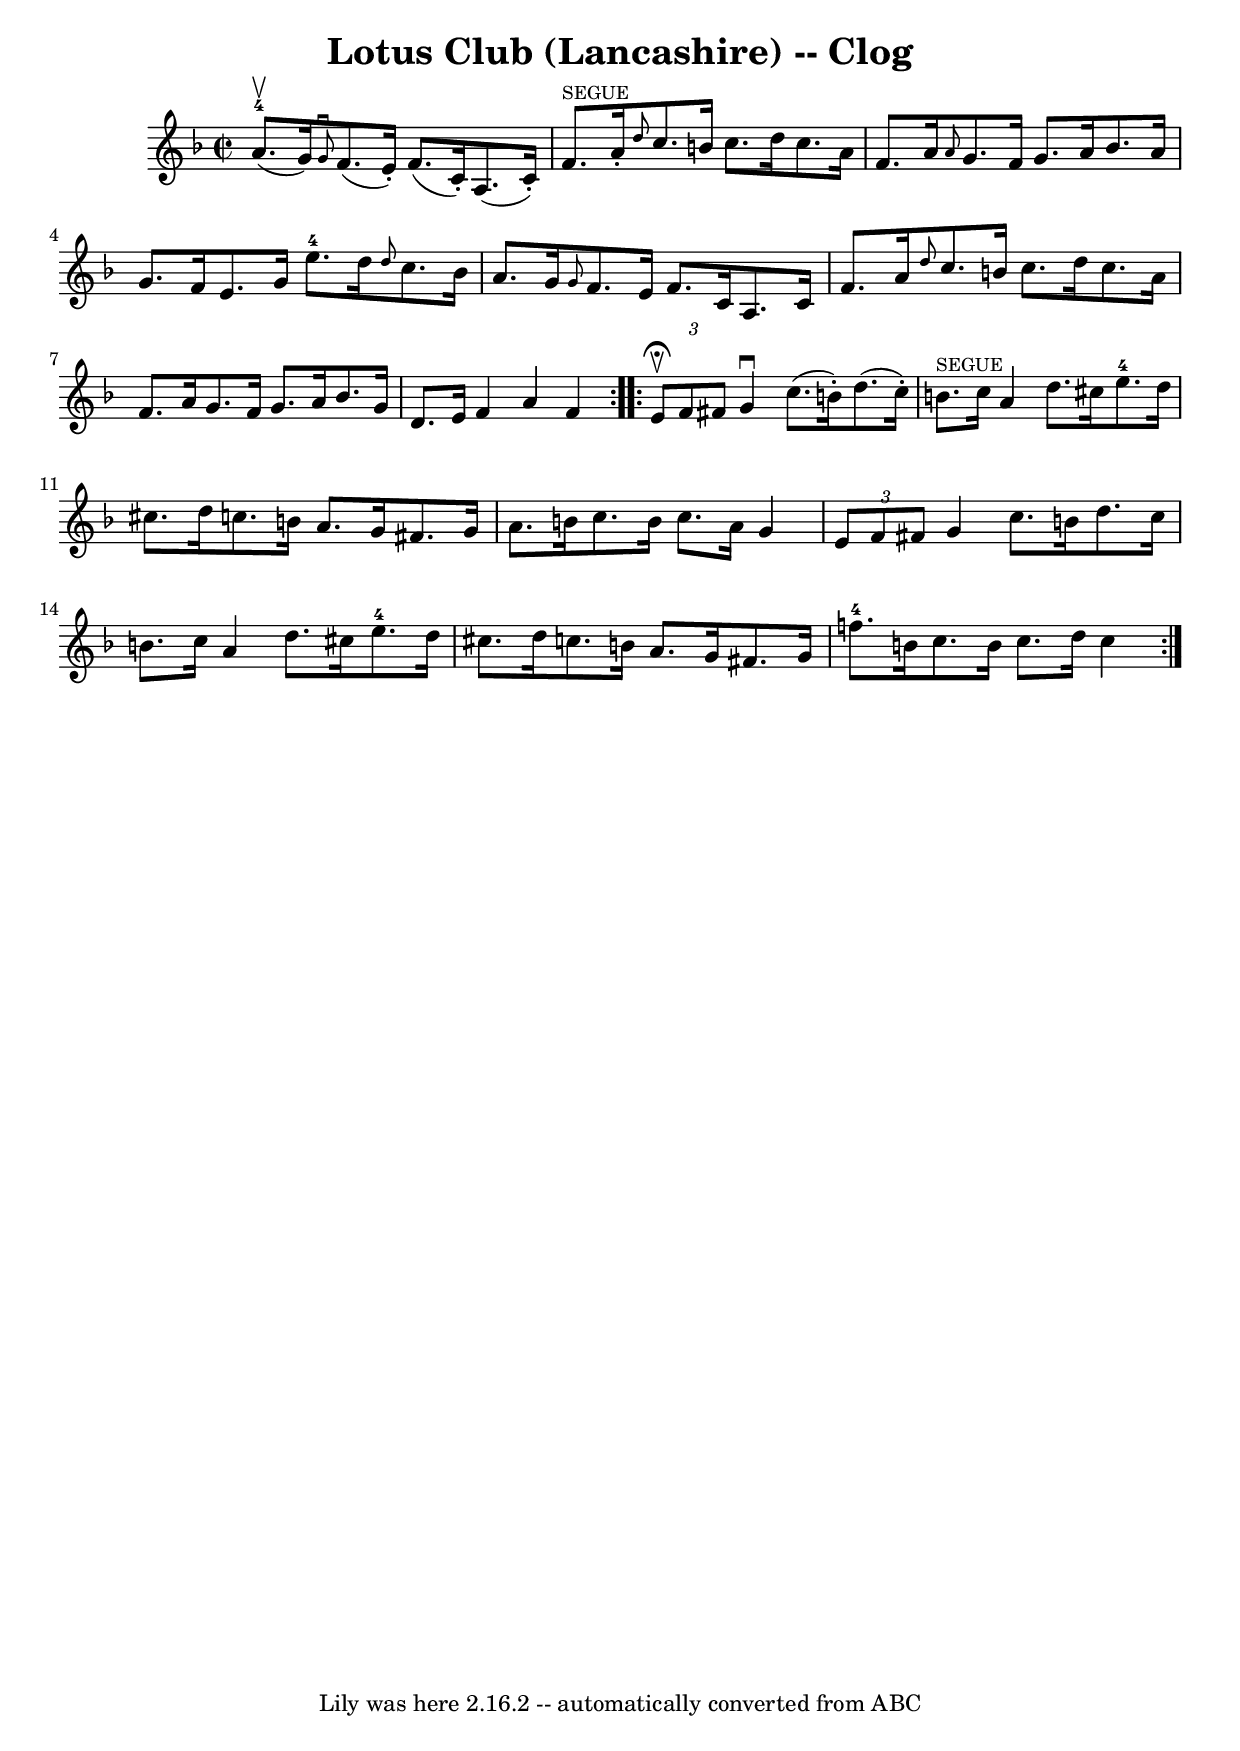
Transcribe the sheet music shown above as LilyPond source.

\version "2.16.2"
\include "Mammoth.ily"
\header {
  %% book = "Ryan's Mammoth Collection"
  crossRefNumber = "1"
  footnotes = "\\\\158 938"
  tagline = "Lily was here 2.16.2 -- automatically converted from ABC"
  title = "Lotus Club (Lancashire) -- Clog"

}
voicedefault =  {



  \repeat volta 2 {

    \override Staff.TimeSignature #'style = #'C
    \time 2/2 
    \key f \major
    a'8.-4^\upbow(g'16) |
    
    \grace { g'8^\downbow 
	   } f'8. (e'16-.) f'8. (c'16-.) a8. (
    c'16-.) f'8.^\segue a'16-.   |
    \grace { d''8  
	   } c''8.   
    b'16 c''8. d''16 c''8. a'16 f'8. a'16    |
    
    \grace { a'8  
	   } g'8. f'16 g'8. a'16 bes'8. a'16 g'8.    
    f'16    |
    e'8. g'16 e''8.-4 d''16  \grace { d''8  
				    }   
    c''8. bes'16 a'8. g'16    |
    \grace { g'8  
	   } f'8.    
    e'16 f'8. c'16 a8. c'16 f'8. a'16    |
    \grace {    
      d''8  
    } c''8. b'16 c''8. d''16 c''8. a'16 f'8. a'16     |
    g'8. f'16 g'8. a'16 bes'8. g'16 d'8. e'16     |
    f'4 a'4 f'4    
  }     
  \repeat volta 2 {
    \times 2/3 { e'8 
		^\fermata^\upbow f'8 fis'8  
	       } |
    g'4^\downbow c''8. (b'16-.) d''8. (c''16-.) b'8.^\segue c''16    |
    a'4    
    d''8. cis''16 e''8.-4 d''16 cis''8. d''16    |
    
    c''!8. b'16 a'8. g'16 fis'8. g'16 a'8. b'16    |
    
    c''8. b'16 c''8. a'16 g'4    \times 2/3 { e'8 f'8 fis'8  
					    }   |
    g'4 c''8. b'16 d''8. c''16 b'8. c''16     |
    a'4 d''8. cis''16 e''8.-4 d''16 cis''8. d''16   |
    c''!8. b'16 a'8. g'16 fis'8. g'16 f''!8.-4  
    b'16    |
    c''8. b'16 c''8. d''16 c''4      
  }   

}

\score{
  <<

    \context Staff="default"
    {
      \voicedefault 
      
    }

  >>
  \layout {
    
  }
  \midi {
  }

}
